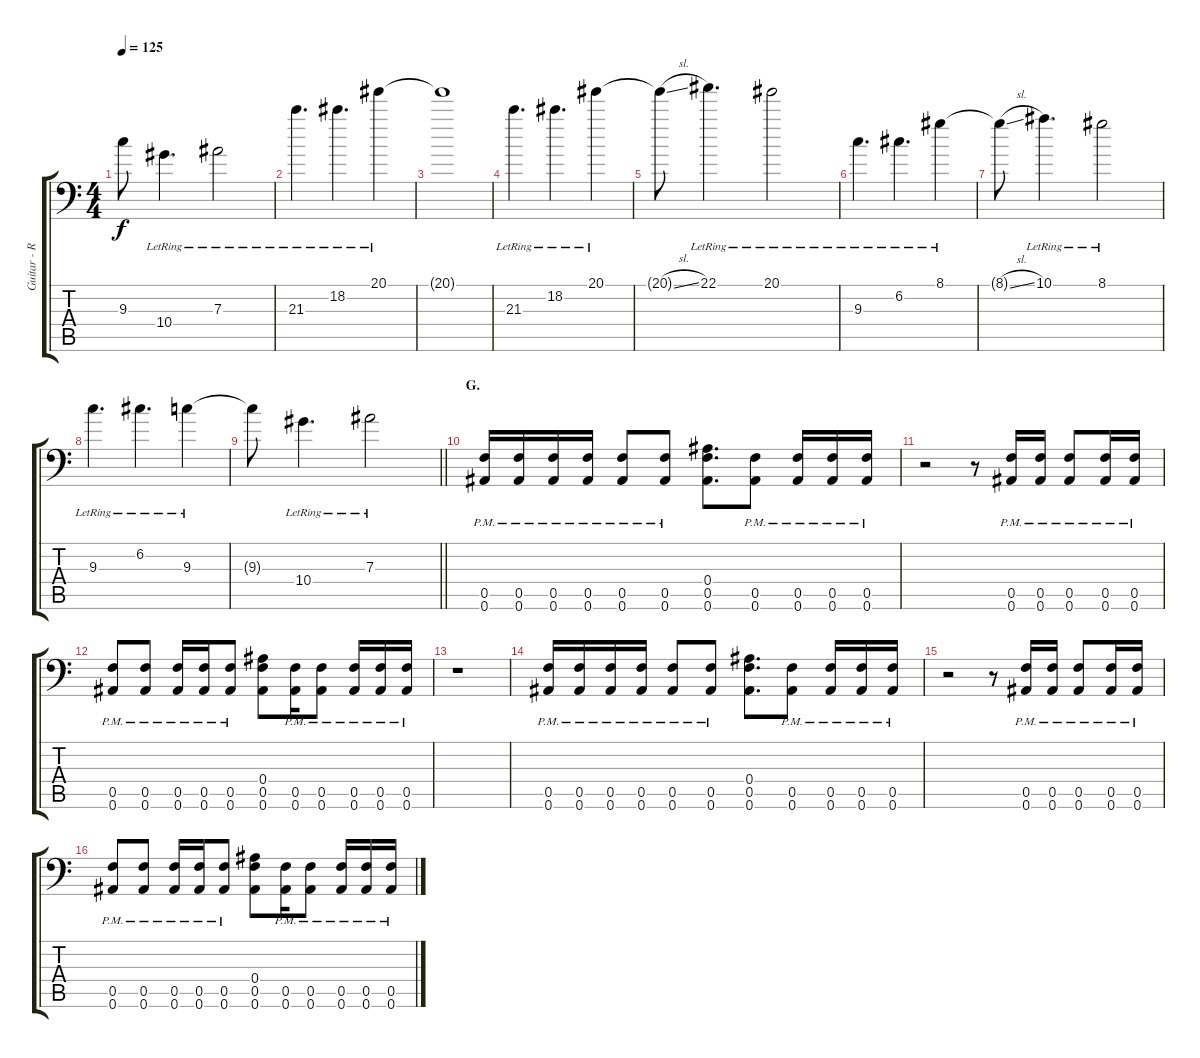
\track ("Guitar - Right" "Guitar - R") {instrument distortionguitar}
\staff {score tabs}
\tuning (C4 G3 Eb3 Bb2 F2 Bb1) {hide}
\ts (4 4)
\tempo 125
\clef f4
\ks c
9.3{t}.8{dy f} 10.4{lr}.4{d} 7.3{lr}.2 |
21.3{lr}.4{d} 18.2{lr}.4{d} 20.1{lr}.4 |
20.1{t}.1 |
21.3{lr}.4{d} 18.2{lr}.4{d} 20.1{lr}.4 |
20.1{sl t}.8 22.1{lr}.4{d} 20.1{lr}.2 |
9.3{lr}.4{d} 6.2{lr}.4{d} 8.1{lr}.4 |
8.1{sl t}.8 10.1{lr}.4{d} 8.1{lr}.2 |
9.3{lr}.4{d} 6.2{lr}.4{d} 9.3{lr}.4 |
\barLineRight lightlight
9.3{t}.8 10.4{lr}.4{d} 7.3{lr}.2 |
\section ("" "G.")
(0.5{pm} 0.6{pm}).16 (0.5{pm} 0.6{pm}).16 (0.5{pm} 0.6{pm}).16 (0.5{pm} 0.6{pm}).16 (0.5{pm} 0.6{pm}).8 (0.5{pm} 0.6{pm}).8 (0.4 0.5 0.6).8{d} (0.5{pm} 0.6{pm}).8 (0.5{pm} 0.6{pm}).16 (0.5{pm} 0.6{pm}).16 (0.5{pm} 0.6{pm}).16 |
r.2 r.8 (0.5{pm} 0.6{pm}).16 (0.5{pm} 0.6{pm}).16 (0.5{pm} 0.6{pm}).8 (0.5{pm} 0.6{pm}).16 (0.5{pm} 0.6{pm}).16 |
(0.5{pm} 0.6{pm}).8 (0.5{pm} 0.6{pm}).8 (0.5{pm} 0.6{pm}).16 (0.5{pm} 0.6{pm}).16 (0.5{pm} 0.6{pm}).8 (0.4 0.5 0.6).8 (0.5{pm} 0.6{pm}).16 (0.5{pm} 0.6{pm}).8 (0.5{pm} 0.6{pm}).16 (0.5{pm} 0.6{pm}).16 (0.5{pm} 0.6{pm}).16 |
r.1 |
(0.5{pm} 0.6{pm}).16 (0.5{pm} 0.6{pm}).16 (0.5{pm} 0.6{pm}).16 (0.5{pm} 0.6{pm}).16 (0.5{pm} 0.6{pm}).8 (0.5{pm} 0.6{pm}).8 (0.4 0.5 0.6).8{d} (0.5{pm} 0.6{pm}).8 (0.5{pm} 0.6{pm}).16 (0.5{pm} 0.6{pm}).16 (0.5{pm} 0.6{pm}).16 |
r.2 r.8 (0.5{pm} 0.6{pm}).16 (0.5{pm} 0.6{pm}).16 (0.5{pm} 0.6{pm}).8 (0.5{pm} 0.6{pm}).16 (0.5{pm} 0.6{pm}).16 |
(0.5{pm} 0.6{pm}).8 (0.5{pm} 0.6{pm}).8 (0.5{pm} 0.6{pm}).16 (0.5{pm} 0.6{pm}).16 (0.5{pm} 0.6{pm}).8 (0.4 0.5 0.6).8 (0.5{pm} 0.6{pm}).16 (0.5{pm} 0.6{pm}).8 (0.5{pm} 0.6{pm}).16 (0.5{pm} 0.6{pm}).16 (0.5{pm} 0.6{pm}).16
